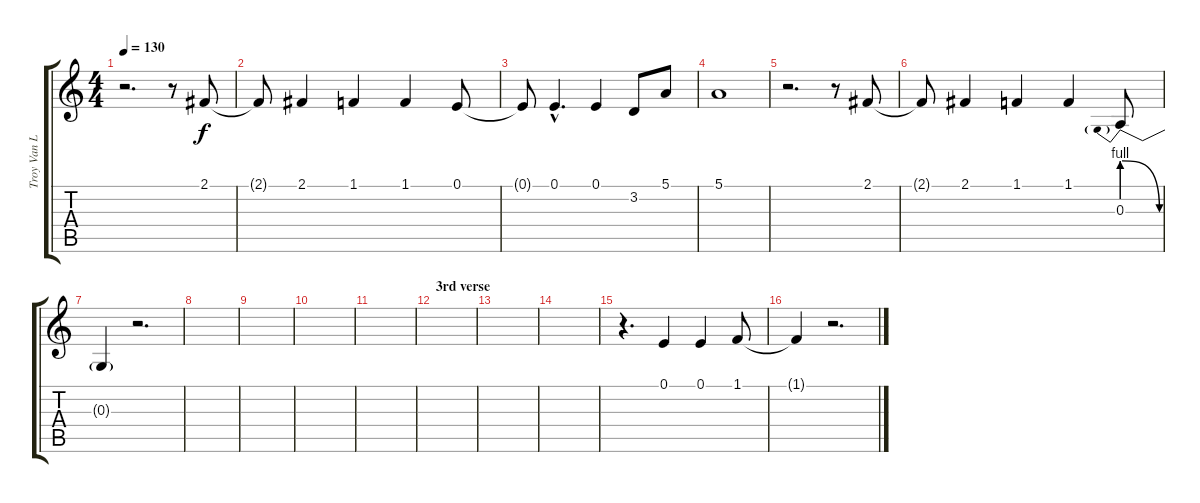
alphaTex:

\track ("Troy Van Leeuwen - singing" "Troy Van L") {instrument synthvoice}
\staff {score tabs}
\tuning (E4 B3 G3 D3 A2 E2) {hide}
\ts (4 4)
\tempo 130
\clef g2
\ks c
r.2{d dy f} r.8 2.1.8 |
2.1{t}.8 2.1.4 1.1.4 1.1.4 0.1.8 |
0.1{t}.8 0.1{hac}.4{d} 0.1.4 3.2.8 5.1.8 |
5.1.1 |
r.2{d} r.8 2.1.8 |
2.1{t}.8 2.1.4 1.1.4 1.1.4 0.3{be (prebendrelease 0 4 60 0)}.8 |
0.3{t}.4 r.2{d} |
|
|
|
|
\section ("" "3rd verse")
|
|
|
r.4{d} 0.1.4 0.1.4 1.1.8 |
1.1{t}.4 r.2{d}
